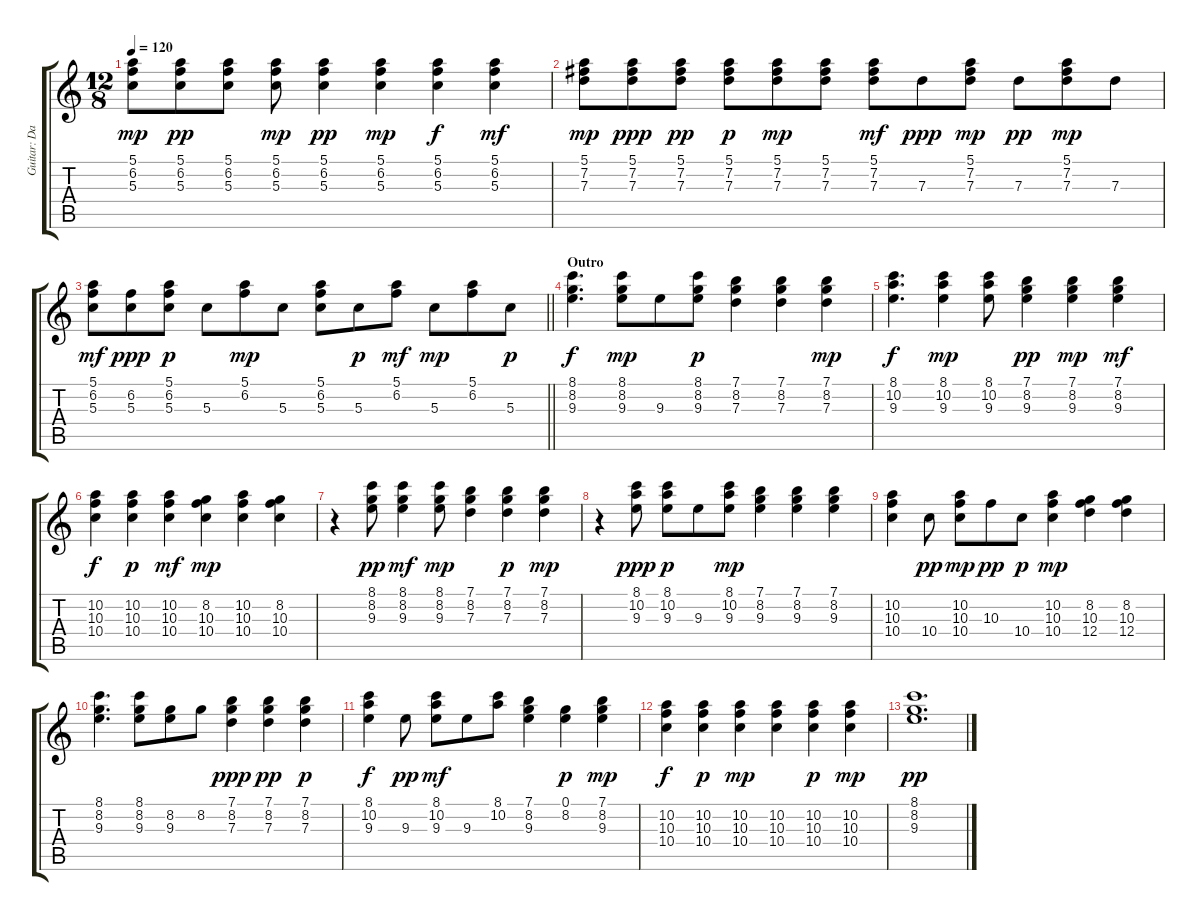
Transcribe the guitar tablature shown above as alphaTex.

\track ("Guitar: Davey" "Guitar: Da") {instrument acousticguitarnylon}
\staff {score tabs}
\tuning (E4 B3 G3 D3 A2 E2) {hide}
\ts (12 8)
\tempo 120
\clef g2
\ks c
(5.1 6.2 5.3).8{dy mp} (5.1 6.2 5.3).8{dy pp} (5.1 6.2 5.3).8 (5.1 6.2 5.3).8{dy mp} (5.1 6.2 5.3).4{dy pp} (5.1 6.2 5.3).4{dy mp} (5.1 6.2 5.3).4{dy f} (5.1 6.2 5.3).4{dy mf} |
(5.1 7.2 7.3).8{dy mp} (5.1 7.2 7.3).8{dy ppp} (5.1 7.2 7.3).8{dy pp} (5.1 7.2 7.3).8{dy p} (5.1 7.2 7.3).8{dy mp} (5.1 7.2 7.3).8 (5.1 7.2 7.3).8{dy mf} 7.3.8{dy ppp} (5.1 7.2 7.3).8{dy mp} 7.3.8{dy pp} (5.1 7.2 7.3).8{dy mp} 7.3.8 |
\barLineRight lightlight
(5.1 6.2 5.3).8{dy mf} (6.2 5.3).8{dy ppp} (5.1 6.2 5.3).8{dy p} 5.3.8 (5.1 6.2).8{dy mp} 5.3.8 (5.1 6.2 5.3).8 5.3.8{dy p} (5.1 6.2).8{dy mf} 5.3.8{dy mp} (5.1 6.2).8 5.3.8{dy p} |
\section ("" "Outro")
(8.1 8.2 9.3).4{d dy f} (8.1 8.2 9.3).8{dy mp} 9.3.8 (8.1 8.2 9.3).8{dy p} (7.1 8.2 7.3).4 (7.1 8.2 7.3).4 (7.1 8.2 7.3).4{dy mp} |
(8.1 10.2 9.3).4{d dy f} (8.1 10.2 9.3).4{dy mp} (8.1 10.2 9.3).8 (7.1 8.2 9.3).4{dy pp} (7.1 8.2 9.3).4{dy mp} (7.1 8.2 9.3).4{dy mf} |
(10.2 10.3 10.4).4{dy f} (10.2 10.3 10.4).4{dy p} (10.2 10.3 10.4).4{dy mf} (8.2 10.3 10.4).4{dy mp} (10.2 10.3 10.4).4 (8.2 10.3 10.4).4 |
r.4 (8.1 8.2 9.3).8{dy pp} (8.1 8.2 9.3).4{dy mf} (8.1 8.2 9.3).8{dy mp} (7.1 8.2 7.3).4 (7.1 8.2 7.3).4{dy p} (7.1 8.2 7.3).4{dy mp} |
r.4 (8.1 10.2 9.3).8{dy ppp} (8.1 10.2 9.3).8{dy p} 9.3.8 (8.1 10.2 9.3).8{dy mp} (7.1 8.2 9.3).4 (7.1 8.2 9.3).4 (7.1 8.2 9.3).4 |
(10.2 10.3 10.4).4 10.4.8{dy pp} (10.2 10.3 10.4).8{dy mp} 10.3.8{dy pp} 10.4.8{dy p} (10.2 10.3 10.4).4{dy mp} (8.2 10.3 12.4).4 (8.2 10.3 12.4).4 |
(8.1 8.2 9.3).4{d} (8.1 8.2 9.3).8 (8.2 9.3).8 8.2.8 (7.1 8.2 7.3).4{dy ppp} (7.1 8.2 7.3).4{dy pp} (7.1 8.2 7.3).4{dy p} |
(8.1 10.2 9.3).4{dy f} 9.3.8{dy pp} (8.1 10.2 9.3).8{dy mf} 9.3.8 (8.1 10.2).8 (7.1 8.2 9.3).4 (0.1 8.2).4{dy p} (7.1 8.2 9.3).4{dy mp} |
(10.2 10.3 10.4).4{dy f} (10.2 10.3 10.4).4{dy p} (10.2 10.3 10.4).4{dy mp} (10.2 10.3 10.4).4 (10.2 10.3 10.4).4{dy p} (10.2 10.3 10.4).4{dy mp} |
(8.1 8.2 9.3).1{d dy pp}
